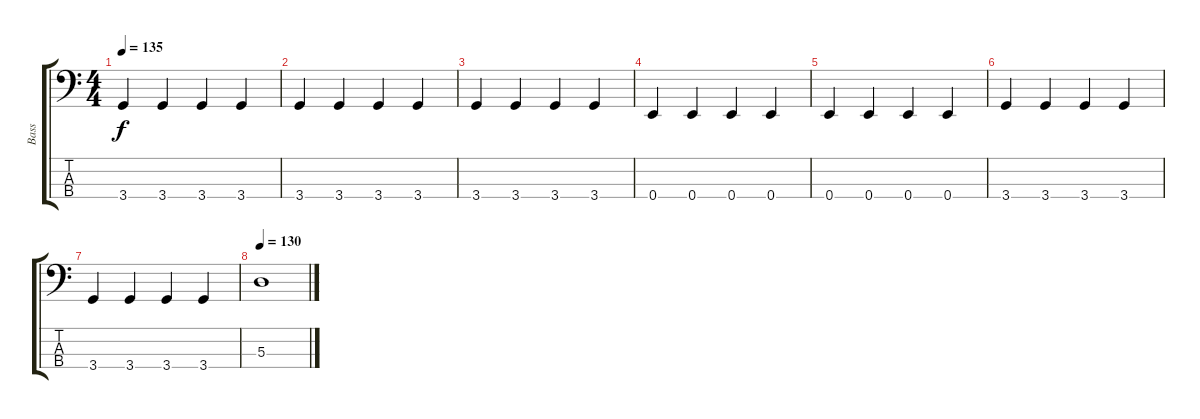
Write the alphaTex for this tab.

\track ("Bass" "Bass") {instrument electricbasspick bank 4}
\staff {score tabs}
\tuning (G2 D2 A1 E1) {hide}
\ts (4 4)
\tempo 135
\clef f4
\ks c
3.4.4{dy f} 3.4.4 3.4.4 3.4.4 |
3.4.4 3.4.4 3.4.4 3.4.4 |
3.4.4 3.4.4 3.4.4 3.4.4 |
0.4.4 0.4.4 0.4.4 0.4.4 |
0.4.4 0.4.4 0.4.4 0.4.4 |
3.4.4 3.4.4 3.4.4 3.4.4 |
3.4.4 3.4.4 3.4.4 3.4.4 |
\tempo 130
5.3.1
